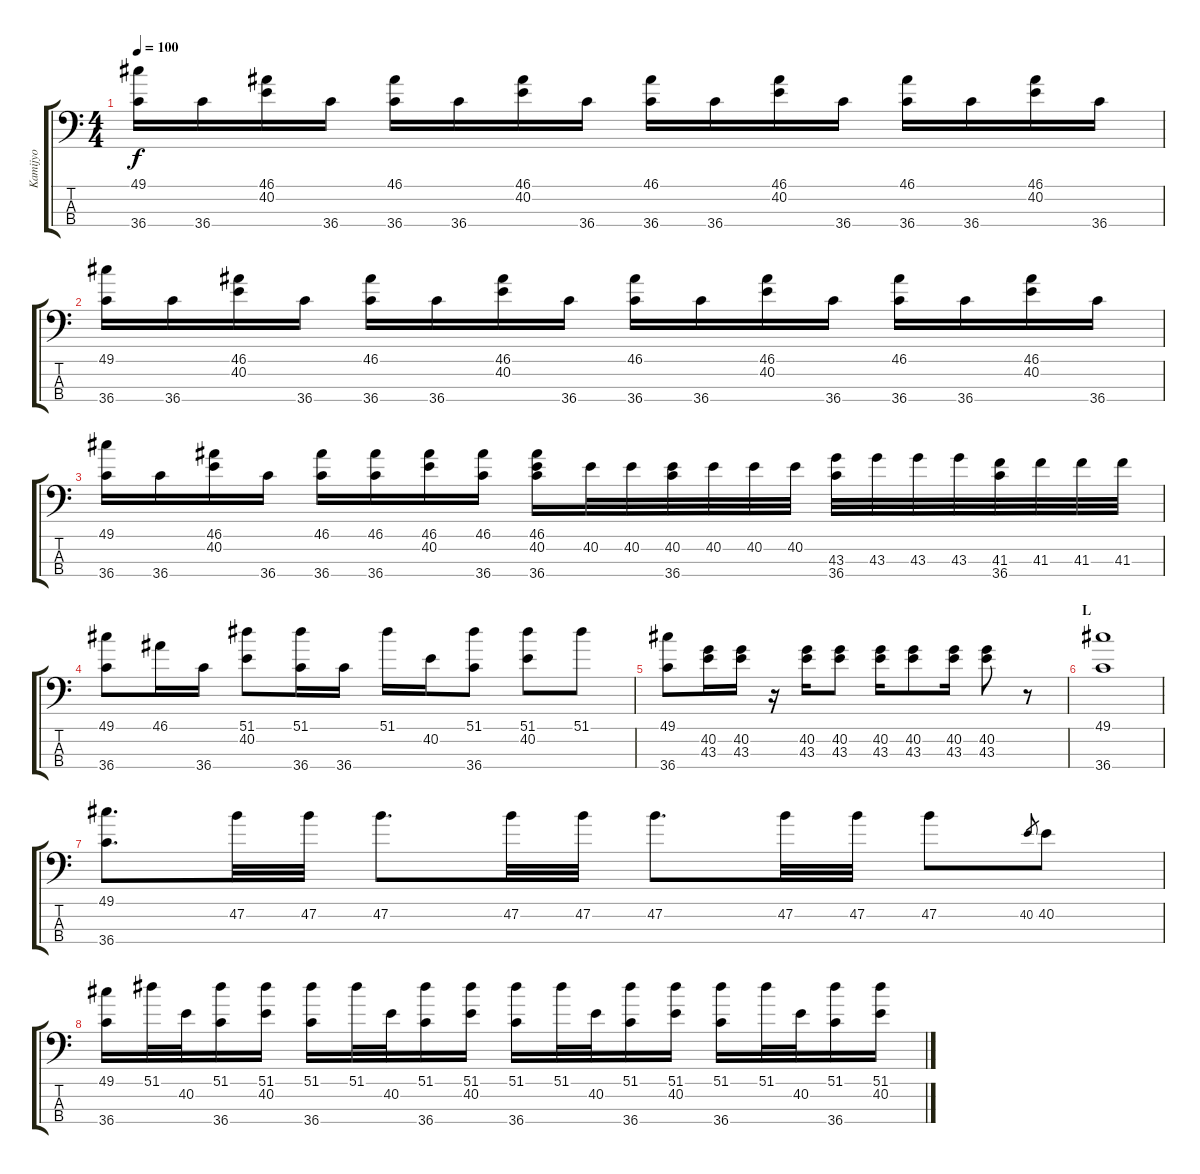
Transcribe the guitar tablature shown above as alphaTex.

\track ("Kamijyo" "Kamijyo") {instrument acousticgrandpiano}
\staff {score tabs}
\tuning (C-1 C-1 C-1 C-1) {hide}
\ts (4 4)
\tempo 100
\clef f4
\ks c
(49.1 36.4).16{dy f} 36.4.16 (46.1 40.2).16 36.4.16 (46.1 36.4).16 36.4.16 (46.1 40.2).16 36.4.16 (46.1 36.4).16 36.4.16 (46.1 40.2).16 36.4.16 (46.1 36.4).16 36.4.16 (46.1 40.2).16 36.4.16 |
(49.1 36.4).16 36.4.16 (46.1 40.2).16 36.4.16 (46.1 36.4).16 36.4.16 (46.1 40.2).16 36.4.16 (46.1 36.4).16 36.4.16 (46.1 40.2).16 36.4.16 (46.1 36.4).16 36.4.16 (46.1 40.2).16 36.4.16 |
(49.1 36.4).16 36.4.16 (46.1 40.2).16 36.4.16 (46.1 36.4).16 (46.1 36.4).16 (46.1 40.2).16 (46.1 36.4).16 (46.1 40.2 36.4).16 40.2.32 40.2.32 (40.2 36.4).32 40.2.32 40.2.32 40.2.32 (43.3 36.4).32 43.3.32 43.3.32 43.3.32 (41.3 36.4).32 41.3.32 41.3.32 41.3.32 |
(49.1 36.4).8 46.1.16 36.4.16 (51.1 40.2).8 (51.1 36.4).16 36.4.16 51.1.16 40.2.16 (51.1 36.4).8 (51.1 40.2).8 51.1.8 |
(49.1 36.4).8 (40.2 43.3).16 (40.2 43.3).16 r.16 (40.2 43.3).16 (40.2 43.3).8 (40.2 43.3).16 (40.2 43.3).8 (40.2 43.3).16 (40.2 43.3).8 r.8 |
\section ("" "L")
(49.1 36.4).1 |
(49.1 36.4).8{d} 47.2.32 47.2.32 47.2.8{d} 47.2.32 47.2.32 47.2.8{d} 47.2.32 47.2.32 47.2.8 40.2.8{gr} 40.2.8 |
(49.1 36.4).16 51.1.32 40.2.32 (51.1 36.4).16 (51.1 40.2).16 (51.1 36.4).16 51.1.32 40.2.32 (51.1 36.4).16 (51.1 40.2).16 (51.1 36.4).16 51.1.32 40.2.32 (51.1 36.4).16 (51.1 40.2).16 (51.1 36.4).16 51.1.32 40.2.32 (51.1 36.4).16 (51.1 40.2).16
